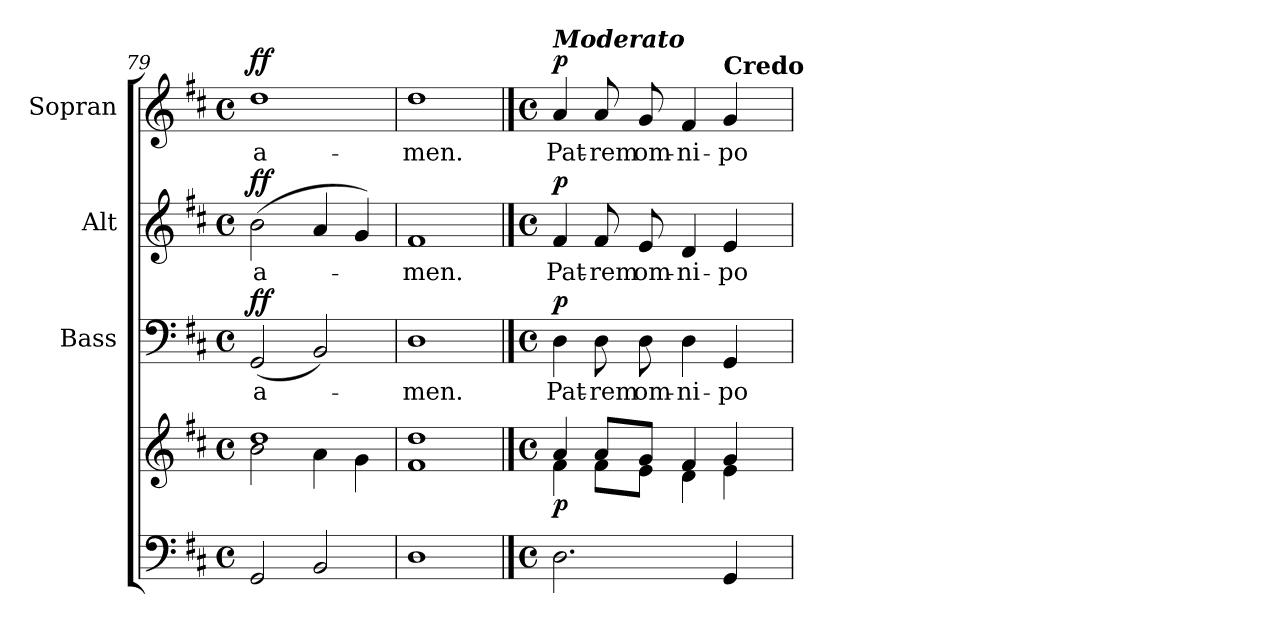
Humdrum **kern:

**kern	**kern	**dynam	**kern	**text	**dynam	**kern	**text	**dynam	**kern	**text	**dynam
*part4	*part4	*part4	*part3	*part3	*part3	*part2	*part2	*part2	*part1	*part1	*part1
*staff5	*staff4	*staff4/5	*staff3	*staff3	*staff3	*staff2	*staff2	*staff2	*staff1	*staff1	*staff1
*	*	*	*I"Bass	*	*	*I"Alt	*	*	*I"Sopran	*	*
*	*	*	*I'B.	*	*	*I'A.	*	*	*I'S.	*	*
*clefF4	*clefG2	*	*clefF4	*	*	*clefG2	*	*	*clefG2	*	*
*k[f#c#]	*k[f#c#]	*	*k[f#c#]	*	*	*k[f#c#]	*	*	*k[f#c#]	*	*
*D:	*D:	*	*D:	*	*	*D:	*	*	*D:	*	*
*M4/4	*M4/4	*	*M4/4	*	*	*M4/4	*	*	*M4/4	*	*
*met(c)	*met(c)	*	*met(c)	*	*	*met(c)	*	*	*met(c)	*	*
=79	=79	=79	=79	=79	=79	=79	=79	=79	=79	=79	=79
*	*^	*	*	*	*	*	*	*	*	*	*
!	!	!	!	!	!LO:LY:b	!LO:DY:a	!	!LO:LY:b	!LO:DY:a	!	!LO:LY:b	!LO:DY:a
2GG/	1dd	2b\	.	(<2GG/	a-	ff	(>2b\	a-	ff	1dd	a-	ff
2BB/	.	4a\	.	2BB/)	.	.	4a/	.	.	.	.	.
.	.	4g\	.	.	.	.	4g/)	.	.	.	.	.
=80	=80	=80	=80	=80	=80	=80	=80	=80	=80	=80	=80	=80
!	!	!	!	!	!LO:LY:b	!	!	!LO:LY:b	!	!	!LO:LY:b	!
1D	1dd	1f#	.	1D	-men.	.	1f#	-men.	.	1dd	-men.	.
!!LO:PB:g=z
==81	==81	==81	==81	==81	==81	==81	==81	==81	==81	==81	==81	==81
*M4/4	*M4/4	*	*	*M4/4	*	*	*M4/4	*	*	*M4/4	*	*
*met(c)	*met(c)	*	*	*met(c)	*	*	*met(c)	*	*	*met(c)	*	*
!	!	!	!	!	!	!	!	!	!	!LO:TX:a:Bi:t=Moderato	!	!
!	!	!	!LO:DY:b	!	!LO:LY:b	!LO:DY:a	!	!LO:LY:b	!LO:DY:a	!	!LO:LY:b	!LO:DY:a
2.D\	4a/	4f#\	p	4D\	Pat-	p	4f#/	Pat-	p	4a/	Pat-	p
!	!	!	!	!	!LO:LY:b	!	!	!LO:LY:b	!	!	!LO:LY:b	!
.	8a/L	8f#\L	.	8D\	-rem	.	8f#/	-rem	.	8a/	-rem	.
!	!	!	!	!	!LO:LY:b	!	!	!LO:LY:b	!	!	!LO:LY:b	!
.	8g/J	8e\J	.	8D\	om-	.	8e/	om-	.	8g/	om-	.
!	!	!	!	!	!LO:LY:b	!	!	!LO:LY:b	!	!	!LO:LY:b	!
.	4f#/	4d\	.	4D\	-ni-	.	4d/	-ni-	.	4f#/	-ni-	.
!	!	!	!	!	!	!	!	!	!	!LO:TX:a:B:t=Credo	!	!
!	!	!	!	!	!LO:LY:b	!	!	!LO:LY:b	!	!	!LO:LY:b	!
4GG/	4g/	4e\	.	4GG/	-po-	.	4e/	-po-	.	4g/	-po-	.
*	*v	*v	*	*	*	*	*	*	*	*	*	*
=	=	=	=	=	=	=	=	=	=	=	=
*-	*-	*-	*-	*-	*-	*-	*-	*-	*-	*-	*-
